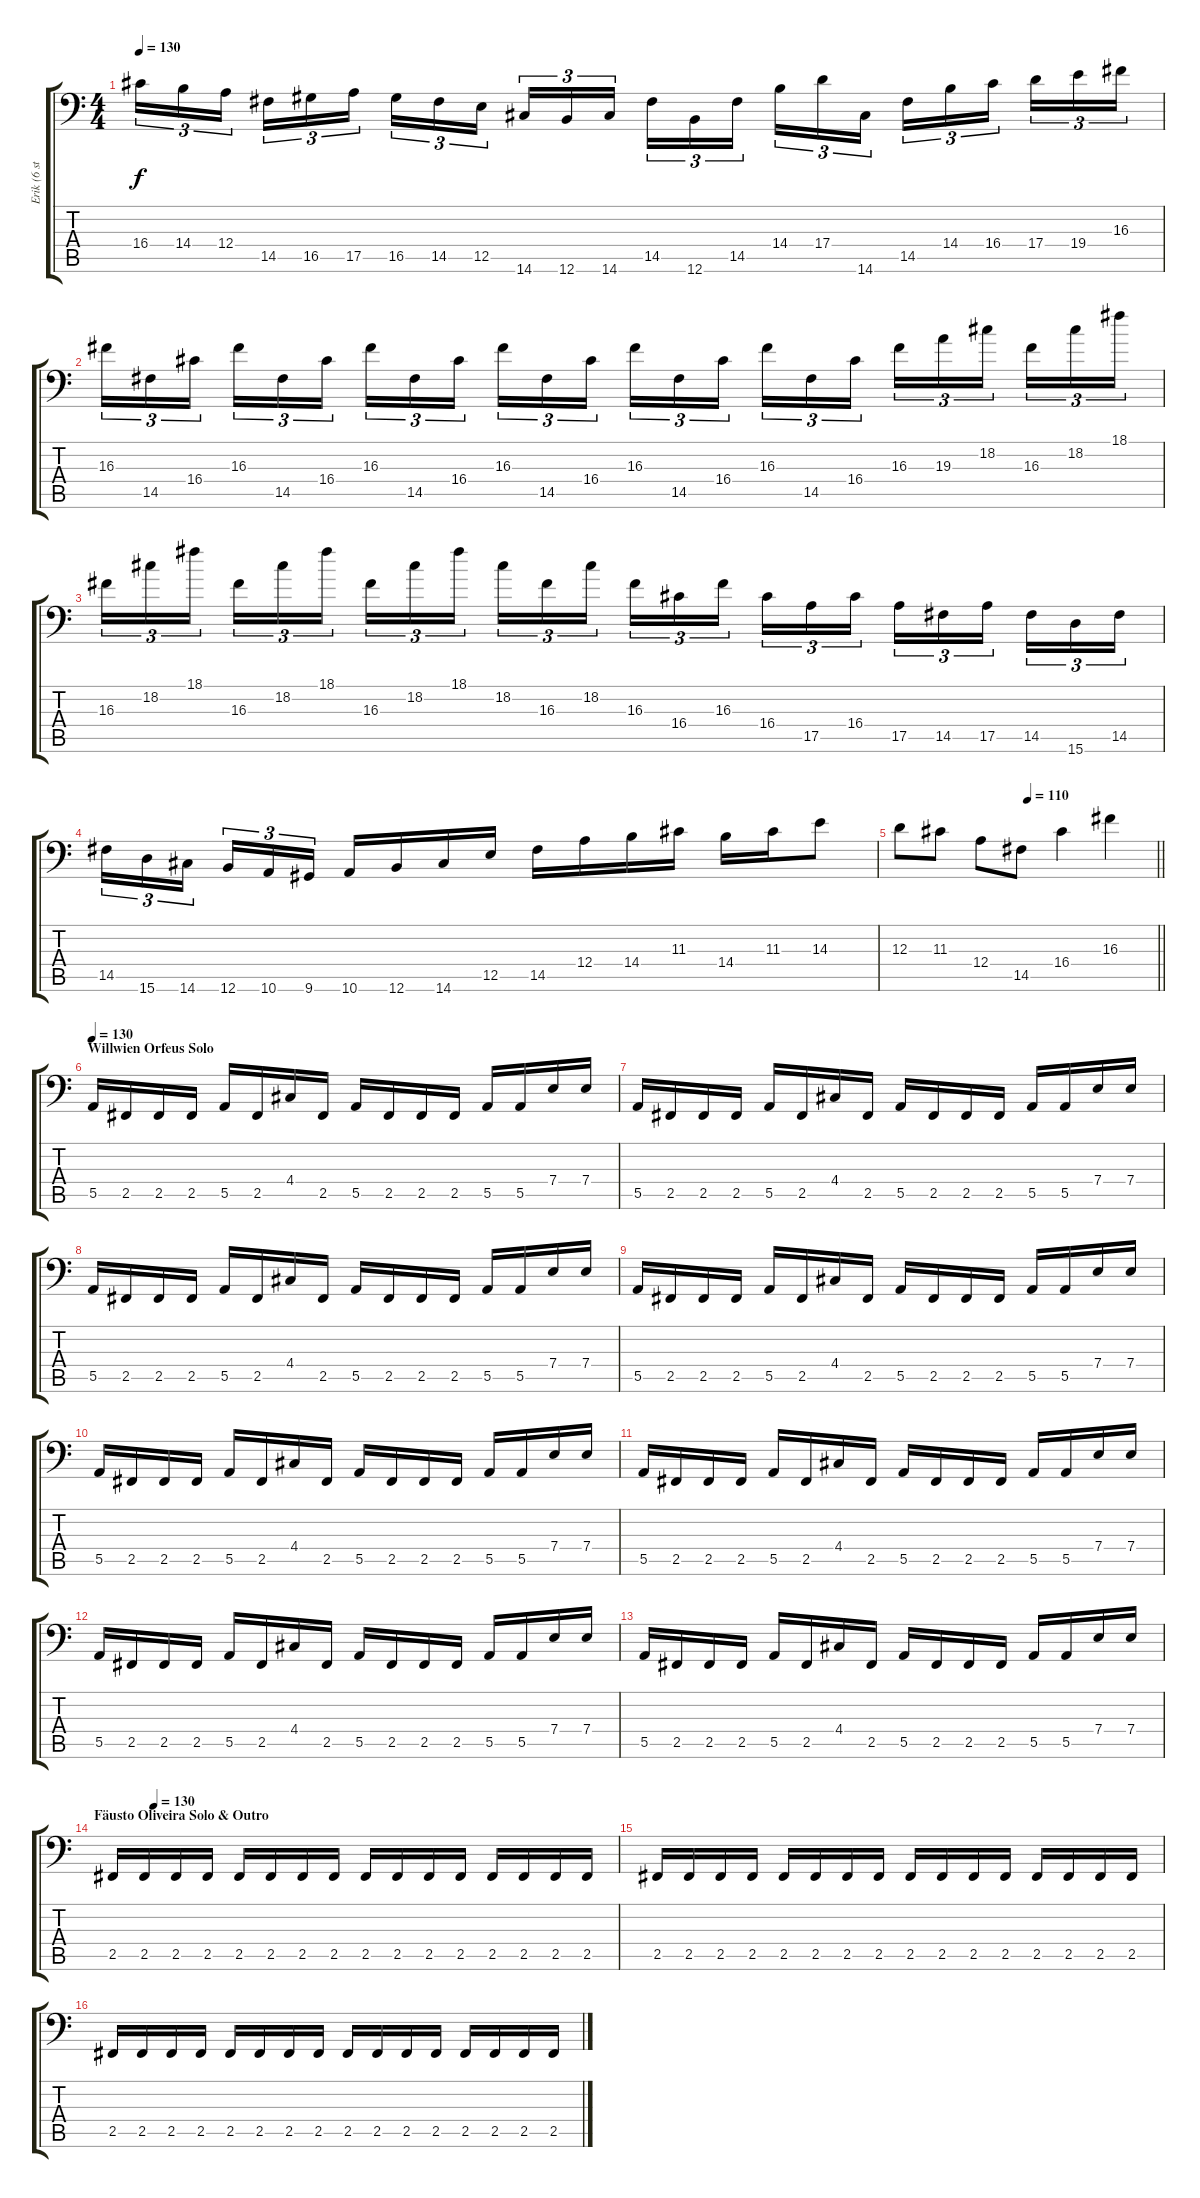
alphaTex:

\track ("Erik (6 string Bass)" "Erik (6 st") {instrument electricbasspick}
\staff {score tabs}
\tuning (C3 G2 D2 A1 E1 B0) {hide}
\ts (4 4)
\tempo 130
\clef f4
\ks c
16.4.16{tu (3 2) dy f} 14.4.16{tu (3 2)} 12.4.16{tu (3 2)} 14.5.16{tu (3 2)} 16.5.16{tu (3 2)} 17.5.16{tu (3 2)} 16.5.16{tu (3 2)} 14.5.16{tu (3 2)} 12.5.16{tu (3 2)} 14.6.16{tu (3 2)} 12.6.16{tu (3 2)} 14.6.16{tu (3 2)} 14.5.16{tu (3 2)} 12.6.16{tu (3 2)} 14.5.16{tu (3 2)} 14.4.16{tu (3 2)} 17.4.16{tu (3 2)} 14.6.16{tu (3 2)} 14.5.16{tu (3 2)} 14.4.16{tu (3 2)} 16.4.16{tu (3 2)} 17.4.16{tu (3 2)} 19.4.16{tu (3 2)} 16.3.16{tu (3 2)} |
16.3.16{tu (3 2)} 14.5.16{tu (3 2)} 16.4.16{tu (3 2)} 16.3.16{tu (3 2)} 14.5.16{tu (3 2)} 16.4.16{tu (3 2)} 16.3.16{tu (3 2)} 14.5.16{tu (3 2)} 16.4.16{tu (3 2)} 16.3.16{tu (3 2)} 14.5.16{tu (3 2)} 16.4.16{tu (3 2)} 16.3.16{tu (3 2)} 14.5.16{tu (3 2)} 16.4.16{tu (3 2)} 16.3.16{tu (3 2)} 14.5.16{tu (3 2)} 16.4.16{tu (3 2)} 16.3.16{tu (3 2)} 19.3.16{tu (3 2)} 18.2.16{tu (3 2)} 16.3.16{tu (3 2)} 18.2.16{tu (3 2)} 18.1.16{tu (3 2)} |
16.3.16{tu (3 2)} 18.2.16{tu (3 2)} 18.1.16{tu (3 2)} 16.3.16{tu (3 2)} 18.2.16{tu (3 2)} 18.1.16{tu (3 2)} 16.3.16{tu (3 2)} 18.2.16{tu (3 2)} 18.1.16{tu (3 2)} 18.2.16{tu (3 2)} 16.3.16{tu (3 2)} 18.2.16{tu (3 2)} 16.3.16{tu (3 2)} 16.4.16{tu (3 2)} 16.3.16{tu (3 2)} 16.4.16{tu (3 2)} 17.5.16{tu (3 2)} 16.4.16{tu (3 2)} 17.5.16{tu (3 2)} 14.5.16{tu (3 2)} 17.5.16{tu (3 2)} 14.5.16{tu (3 2)} 15.6.16{tu (3 2)} 14.5.16{tu (3 2)} |
14.5.16{tu (3 2)} 15.6.16{tu (3 2)} 14.6.16{tu (3 2)} 12.6.16{tu (3 2)} 10.6.16{tu (3 2)} 9.6.16{tu (3 2)} 10.6.16 12.6.16 14.6.16 12.5.16 14.5.16 12.4.16 14.4.16 11.3.16 14.4.16 11.3.16 14.3.8 |
\tempo (110 0.5)
\barLineRight lightlight
12.3.8 11.3.8 12.4.8 14.5.8 16.4.4 16.3.4 |
\section ("" "Willwien Orfeus Solo")
\tempo 130
5.5.16 2.5.16 2.5.16 2.5.16 5.5.16 2.5.16 4.4.16 2.5.16 5.5.16 2.5.16 2.5.16 2.5.16 5.5.16 5.5.16 7.4.16 7.4.16 |
5.5.16 2.5.16 2.5.16 2.5.16 5.5.16 2.5.16 4.4.16 2.5.16 5.5.16 2.5.16 2.5.16 2.5.16 5.5.16 5.5.16 7.4.16 7.4.16 |
5.5.16 2.5.16 2.5.16 2.5.16 5.5.16 2.5.16 4.4.16 2.5.16 5.5.16 2.5.16 2.5.16 2.5.16 5.5.16 5.5.16 7.4.16 7.4.16 |
5.5.16 2.5.16 2.5.16 2.5.16 5.5.16 2.5.16 4.4.16 2.5.16 5.5.16 2.5.16 2.5.16 2.5.16 5.5.16 5.5.16 7.4.16 7.4.16 |
5.5.16 2.5.16 2.5.16 2.5.16 5.5.16 2.5.16 4.4.16 2.5.16 5.5.16 2.5.16 2.5.16 2.5.16 5.5.16 5.5.16 7.4.16 7.4.16 |
5.5.16 2.5.16 2.5.16 2.5.16 5.5.16 2.5.16 4.4.16 2.5.16 5.5.16 2.5.16 2.5.16 2.5.16 5.5.16 5.5.16 7.4.16 7.4.16 |
5.5.16 2.5.16 2.5.16 2.5.16 5.5.16 2.5.16 4.4.16 2.5.16 5.5.16 2.5.16 2.5.16 2.5.16 5.5.16 5.5.16 7.4.16 7.4.16 |
5.5.16 2.5.16 2.5.16 2.5.16 5.5.16 2.5.16 4.4.16 2.5.16 5.5.16 2.5.16 2.5.16 2.5.16 5.5.16 5.5.16 7.4.16 7.4.16 |
\section ("" "Fäusto Oliveira Solo & Outro")
\tempo (130 0.08333333333333333)
2.5.16 2.5.16 2.5.16 2.5.16 2.5.16 2.5.16 2.5.16 2.5.16 2.5.16 2.5.16 2.5.16 2.5.16 2.5.16 2.5.16 2.5.16 2.5.16 |
2.5.16 2.5.16 2.5.16 2.5.16 2.5.16 2.5.16 2.5.16 2.5.16 2.5.16 2.5.16 2.5.16 2.5.16 2.5.16 2.5.16 2.5.16 2.5.16 |
2.5.16 2.5.16 2.5.16 2.5.16 2.5.16 2.5.16 2.5.16 2.5.16 2.5.16 2.5.16 2.5.16 2.5.16 2.5.16 2.5.16 2.5.16 2.5.16
